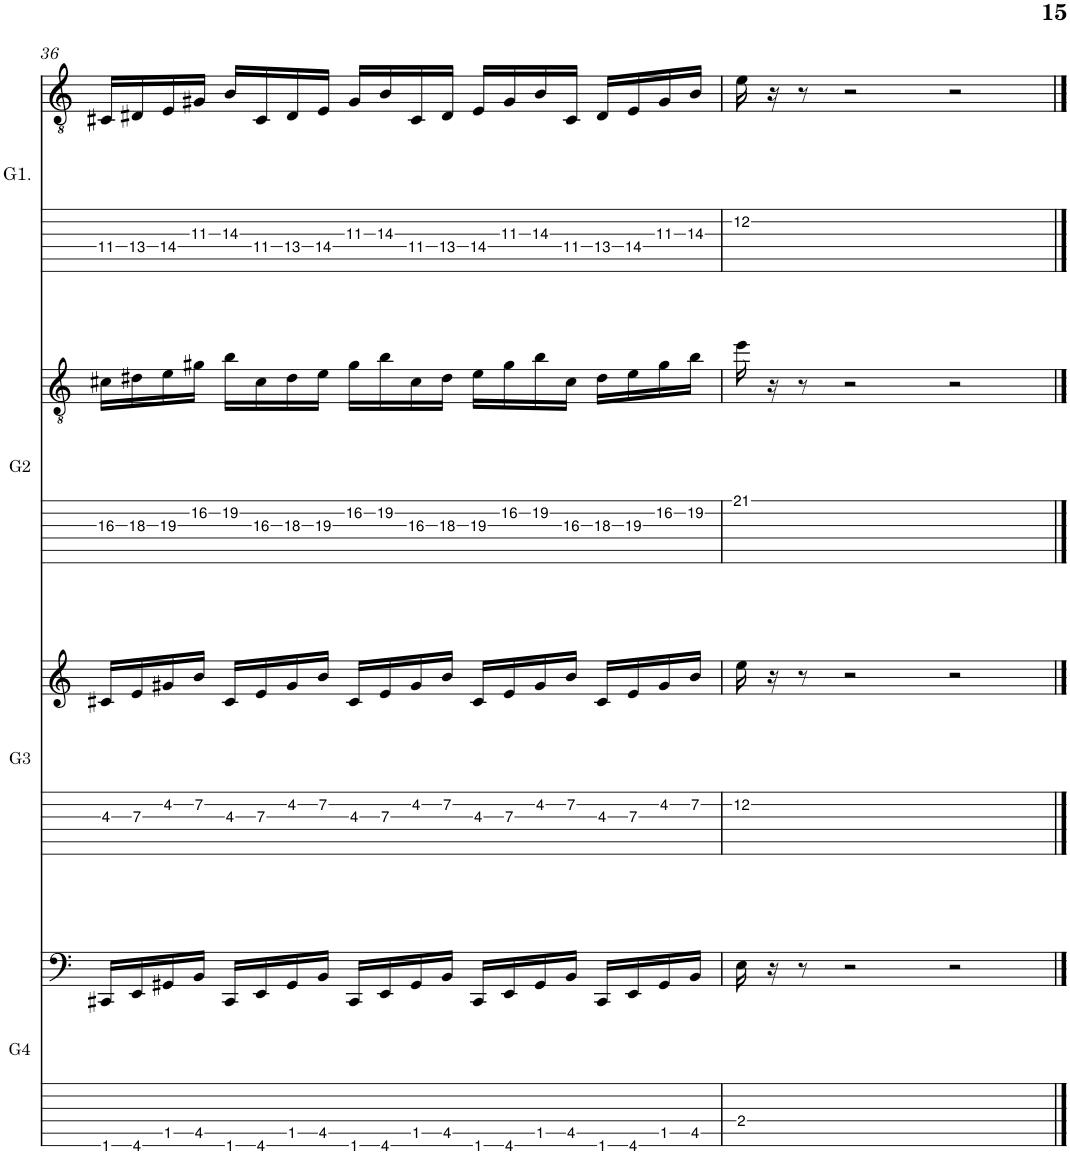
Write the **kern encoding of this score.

**kern	**kern	**kern	**kern	**kern	**kern	**kern	**kern
*part4	*part4	*part3	*part3	*part2	*part2	*part1	*part1
*staff8	*staff7	*staff6	*staff5	*staff4	*staff3	*staff2	*staff1
*I"G4	*	*I"G3	*	*I"G2	*	*I"G1	*
*I'G4	*	*I'G3	*	*I'G2	*	*I'G1.	*
!!LO:PB:g=z
*clefF4	*clefF4	*clefG2	*clefG2	*	*clefGv2	*	*clefGv2
*	*	*	*	*Trd-7c-12	*Trd-7c-12	*Trd-7c-12	*Trd-7c-12
*k[]	*k[]	*k[]	*k[]	*k[]	*k[]	*k[]	*k[]
*M5/4	*M5/4	*M5/4	*M5/4	*M5/4	*M5/4	*M5/4	*M5/4
=36	=36	=36	=36	=36	=36	=36	=36
16CC#LL	16CC#X/LL	16c#LL	16c#X/LL	16c#LL	16c#X\LL	16C#LL	16C#X/LL
16EE	16EE/	16e	16e/	16d#	16d#X\	16D#	16D#X/
16GG#	16GG#X/	16g#	16g#X/	16e	16e\	16E	16E/
16BBJ	16BB/JJ	16bJ	16b/JJ	16g#J	16g#X\JJ	16G#J	16G#X/JJ
16CC#XL	16CC#/LL	16c#XL	16c#/LL	16bL	16b\LL	16BL	16B/LL
16EE	16EE/	16e	16e/	16c#	16c#\	16C#	16C#/
16GG#X	16GG#/	16g#X	16g#/	16d#	16d#\	16D#	16D#/
16BBJJ	16BB/JJ	16bJJ	16b/JJ	16eJJ	16e\JJ	16EJJ	16E/JJ
16CC#XLL	16CC#/LL	16c#XLL	16c#/LL	16g#LL	16g#\LL	16G#LL	16G#/LL
16EE	16EE/	16e	16e/	16b	16b\	16B	16B/
16GG#X	16GG#/	16g#X	16g#/	16c#	16c#\	16C#	16C#/
16BBJ	16BB/JJ	16bJ	16b/JJ	16d#J	16d#\JJ	16D#J	16D#/JJ
16CC#XL	16CC#/LL	16c#XL	16c#/LL	16eL	16e\LL	16EL	16E/LL
16EE	16EE/	16e	16e/	16g#	16g#\	16G#	16G#/
16GG#X	16GG#/	16g#X	16g#/	16b	16b\	16B	16B/
16BBJ	16BB/JJ	16bJ	16b/JJ	16c#J	16c#\JJ	16C#J	16C#/JJ
16CC#XL	16CC#/LL	16c#XL	16c#/LL	16d#L	16d#\LL	16D#L	16D#/LL
16EE	16EE/	16e	16e/	16e	16e\	16E	16E/
16GG#X	16GG#/	16g#X	16g#/	16g#	16g#\	16G#	16G#/
16BBJJ	16BB/JJ	16bJJ	16b/JJ	16bJJ	16b\JJ	16BJJ	16B/JJ
=37	=37	=37	=37	=37	=37	=37	=37
16E	16E\	16ee	16ee\	16ee	16ee\	16e	16e\
16r	16r	16r	16r	16r	16r	16r	16r
8r	8r	8r	8r	8r	8r	8r	8r
2r	2r	2r	2r	2r	2r	2r	2r
2r	2r	2r	2r	2r	2r	2r	2r
==	==	==	==	==	==	==	==
*-	*-	*-	*-	*-	*-	*-	*-
